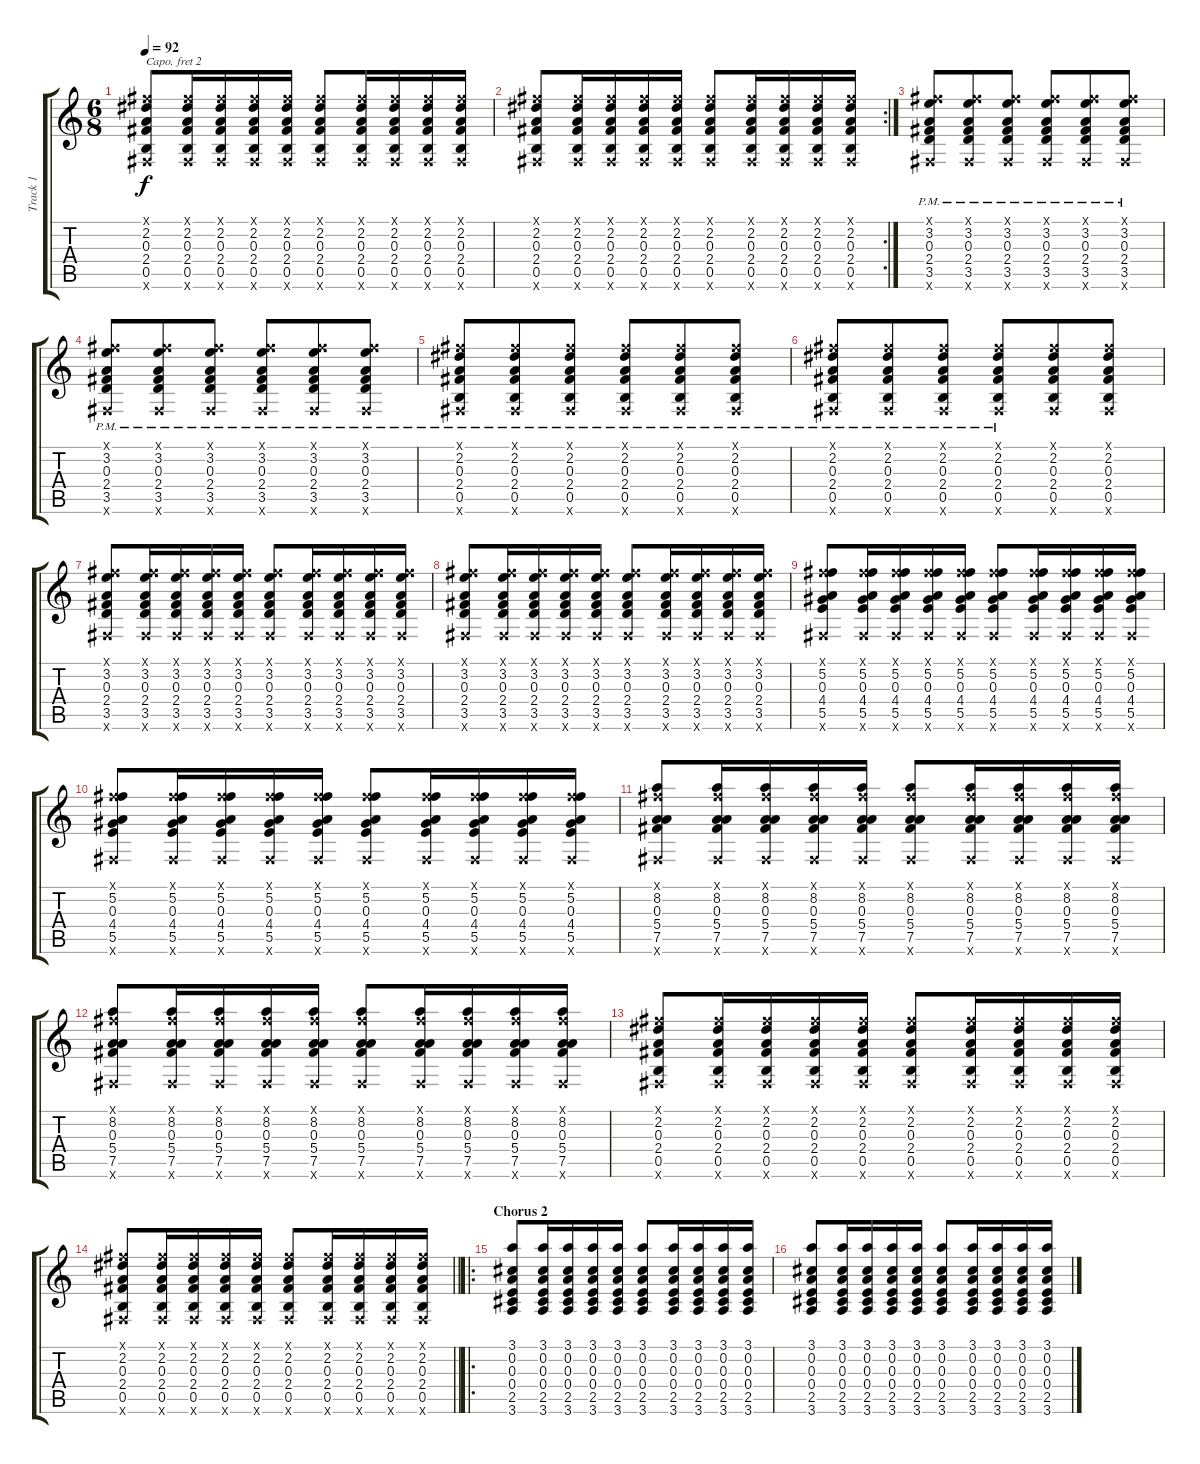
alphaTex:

\track ("Track 1" "Track 1") {instrument acousticguitarnylon}
\staff {score tabs}
\capo 2
\tuning (E4 B3 G3 D3 A2 E2) {hide}
\ts (6 8)
\tempo 92
\clef g2
\ks c
(0.1{x} 2.2 0.3 2.4 0.5 0.6{x}).8{dy f} (0.1{x} 2.2 0.3 2.4 0.5 0.6{x}).16 (0.1{x} 2.2 0.3 2.4 0.5 0.6{x}).16 (0.1{x} 2.2 0.3 2.4 0.5 0.6{x}).16 (0.1{x} 2.2 0.3 2.4 0.5 0.6{x}).16 (0.1{x} 2.2 0.3 2.4 0.5 0.6{x}).8 (0.1{x} 2.2 0.3 2.4 0.5 0.6{x}).16 (0.1{x} 2.2 0.3 2.4 0.5 0.6{x}).16 (0.1{x} 2.2 0.3 2.4 0.5 0.6{x}).16 (0.1{x} 2.2 0.3 2.4 0.5 0.6{x}).16 |
\rc 2
(0.1{x} 2.2 0.3 2.4 0.5 0.6{x}).8 (0.1{x} 2.2 0.3 2.4 0.5 0.6{x}).16 (0.1{x} 2.2 0.3 2.4 0.5 0.6{x}).16 (0.1{x} 2.2 0.3 2.4 0.5 0.6{x}).16 (0.1{x} 2.2 0.3 2.4 0.5 0.6{x}).16 (0.1{x} 2.2 0.3 2.4 0.5 0.6{x}).8 (0.1{x} 2.2 0.3 2.4 0.5 0.6{x}).16 (0.1{x} 2.2 0.3 2.4 0.5 0.6{x}).16 (0.1{x} 2.2 0.3 2.4 0.5 0.6{x}).16 (0.1{x} 2.2 0.3 2.4 0.5 0.6{x}).16 |
(0.1{x} 3.2 0.3 2.4{pm} 3.5 0.6{x}).8 (0.1{x} 3.2 0.3 2.4{pm} 3.5 0.6{x}).8 (0.1{x} 3.2 0.3 2.4{pm} 3.5 0.6{x}).8 (0.1{x} 3.2 0.3 2.4{pm} 3.5 0.6{x}).8 (0.1{x} 3.2 0.3 2.4{pm} 3.5 0.6{x}).8 (0.1{x} 3.2 0.3 2.4{pm} 3.5 0.6{x}).8 |
(0.1{x} 3.2 0.3 2.4{pm} 3.5 0.6{x}).8 (0.1{x} 3.2 0.3 2.4{pm} 3.5 0.6{x}).8 (0.1{x} 3.2 0.3 2.4{pm} 3.5 0.6{x}).8 (0.1{x} 3.2 0.3 2.4{pm} 3.5 0.6{x}).8 (0.1{x} 3.2 0.3 2.4{pm} 3.5 0.6{x}).8 (0.1{x} 3.2 0.3 2.4{pm} 3.5 0.6{x}).8 |
(0.1{x} 2.2 0.3 2.4{pm} 0.5 0.6{x}).8 (0.1{x} 2.2 0.3 2.4{pm} 0.5 0.6{x}).8 (0.1{x} 2.2 0.3 2.4{pm} 0.5 0.6{x}).8 (0.1{x} 2.2 0.3 2.4{pm} 0.5 0.6{x}).8 (0.1{x} 2.2 0.3 2.4{pm} 0.5 0.6{x}).8 (0.1{x} 2.2 0.3 2.4{pm} 0.5 0.6{x}).8 |
(0.1{x} 2.2 0.3 2.4{pm} 0.5 0.6{x}).8 (0.1{x} 2.2 0.3 2.4{pm} 0.5 0.6{x}).8 (0.1{x} 2.2 0.3 2.4{pm} 0.5 0.6{x}).8 (0.1{x} 2.2 0.3 2.4{pm} 0.5 0.6{x}).8 (0.1{x} 2.2 0.3 2.4 0.5 0.6{x}).8 (0.1{x} 2.2 0.3 2.4 0.5 0.6{x}).8 |
(0.1{x} 3.2 0.3 2.4 3.5 0.6{x}).8 (0.1{x} 3.2 0.3 2.4 3.5 0.6{x}).16 (0.1{x} 3.2 0.3 2.4 3.5 0.6{x}).16 (0.1{x} 3.2 0.3 2.4 3.5 0.6{x}).16 (0.1{x} 3.2 0.3 2.4 3.5 0.6{x}).16 (0.1{x} 3.2 0.3 2.4 3.5 0.6{x}).8 (0.1{x} 3.2 0.3 2.4 3.5 0.6{x}).16 (0.1{x} 3.2 0.3 2.4 3.5 0.6{x}).16 (0.1{x} 3.2 0.3 2.4 3.5 0.6{x}).16 (0.1{x} 3.2 0.3 2.4 3.5 0.6{x}).16 |
(0.1{x} 3.2 0.3 2.4 3.5 0.6{x}).8 (0.1{x} 3.2 0.3 2.4 3.5 0.6{x}).16 (0.1{x} 3.2 0.3 2.4 3.5 0.6{x}).16 (0.1{x} 3.2 0.3 2.4 3.5 0.6{x}).16 (0.1{x} 3.2 0.3 2.4 3.5 0.6{x}).16 (0.1{x} 3.2 0.3 2.4 3.5 0.6{x}).8 (0.1{x} 3.2 0.3 2.4 3.5 0.6{x}).16 (0.1{x} 3.2 0.3 2.4 3.5 0.6{x}).16 (0.1{x} 3.2 0.3 2.4 3.5 0.6{x}).16 (0.1{x} 3.2 0.3 2.4 3.5 0.6{x}).16 |
(0.1{x} 5.2 0.3 4.4 5.5 0.6{x}).8 (0.1{x} 5.2 0.3 4.4 5.5 0.6{x}).16 (0.1{x} 5.2 0.3 4.4 5.5 0.6{x}).16 (0.1{x} 5.2 0.3 4.4 5.5 0.6{x}).16 (0.1{x} 5.2 0.3 4.4 5.5 0.6{x}).16 (0.1{x} 5.2 0.3 4.4 5.5 0.6{x}).8 (0.1{x} 5.2 0.3 4.4 5.5 0.6{x}).16 (0.1{x} 5.2 0.3 4.4 5.5 0.6{x}).16 (0.1{x} 5.2 0.3 4.4 5.5 0.6{x}).16 (0.1{x} 5.2 0.3 4.4 5.5 0.6{x}).16 |
(0.1{x} 5.2 0.3 4.4 5.5 0.6{x}).8 (0.1{x} 5.2 0.3 4.4 5.5 0.6{x}).16 (0.1{x} 5.2 0.3 4.4 5.5 0.6{x}).16 (0.1{x} 5.2 0.3 4.4 5.5 0.6{x}).16 (0.1{x} 5.2 0.3 4.4 5.5 0.6{x}).16 (0.1{x} 5.2 0.3 4.4 5.5 0.6{x}).8 (0.1{x} 5.2 0.3 4.4 5.5 0.6{x}).16 (0.1{x} 5.2 0.3 4.4 5.5 0.6{x}).16 (0.1{x} 5.2 0.3 4.4 5.5 0.6{x}).16 (0.1{x} 5.2 0.3 4.4 5.5 0.6{x}).16 |
(0.1{x} 8.2 0.3 5.4 7.5 0.6{x}).8 (0.1{x} 8.2 0.3 5.4 7.5 0.6{x}).16 (0.1{x} 8.2 0.3 5.4 7.5 0.6{x}).16 (0.1{x} 8.2 0.3 5.4 7.5 0.6{x}).16 (0.1{x} 8.2 0.3 5.4 7.5 0.6{x}).16 (0.1{x} 8.2 0.3 5.4 7.5 0.6{x}).8 (0.1{x} 8.2 0.3 5.4 7.5 0.6{x}).16 (0.1{x} 8.2 0.3 5.4 7.5 0.6{x}).16 (0.1{x} 8.2 0.3 5.4 7.5 0.6{x}).16 (0.1{x} 8.2 0.3 5.4 7.5 0.6{x}).16 |
(0.1{x} 8.2 0.3 5.4 7.5 0.6{x}).8 (0.1{x} 8.2 0.3 5.4 7.5 0.6{x}).16 (0.1{x} 8.2 0.3 5.4 7.5 0.6{x}).16 (0.1{x} 8.2 0.3 5.4 7.5 0.6{x}).16 (0.1{x} 8.2 0.3 5.4 7.5 0.6{x}).16 (0.1{x} 8.2 0.3 5.4 7.5 0.6{x}).8 (0.1{x} 8.2 0.3 5.4 7.5 0.6{x}).16 (0.1{x} 8.2 0.3 5.4 7.5 0.6{x}).16 (0.1{x} 8.2 0.3 5.4 7.5 0.6{x}).16 (0.1{x} 8.2 0.3 5.4 7.5 0.6{x}).16 |
(0.1{x} 2.2 0.3 2.4 0.5 0.6{x}).8 (0.1{x} 2.2 0.3 2.4 0.5 0.6{x}).16 (0.1{x} 2.2 0.3 2.4 0.5 0.6{x}).16 (0.1{x} 2.2 0.3 2.4 0.5 0.6{x}).16 (0.1{x} 2.2 0.3 2.4 0.5 0.6{x}).16 (0.1{x} 2.2 0.3 2.4 0.5 0.6{x}).8 (0.1{x} 2.2 0.3 2.4 0.5 0.6{x}).16 (0.1{x} 2.2 0.3 2.4 0.5 0.6{x}).16 (0.1{x} 2.2 0.3 2.4 0.5 0.6{x}).16 (0.1{x} 2.2 0.3 2.4 0.5 0.6{x}).16 |
\barLineRight lightlight
(0.1{x} 2.2 0.3 2.4 0.5 0.6{x}).8 (0.1{x} 2.2 0.3 2.4 0.5 0.6{x}).16 (0.1{x} 2.2 0.3 2.4 0.5 0.6{x}).16 (0.1{x} 2.2 0.3 2.4 0.5 0.6{x}).16 (0.1{x} 2.2 0.3 2.4 0.5 0.6{x}).16 (0.1{x} 2.2 0.3 2.4 0.5 0.6{x}).8 (0.1{x} 2.2 0.3 2.4 0.5 0.6{x}).16 (0.1{x} 2.2 0.3 2.4 0.5 0.6{x}).16 (0.1{x} 2.2 0.3 2.4 0.5 0.6{x}).16 (0.1{x} 2.2 0.3 2.4 0.5 0.6{x}).16 |
\ro
\section ("" "Chorus 2")
(3.1 0.2 0.3 0.4 2.5 3.6).8 (3.1 0.2 0.3 0.4 2.5 3.6).16 (3.1 0.2 0.3 0.4 2.5 3.6).16 (3.1 0.2 0.3 0.4 2.5 3.6).16 (3.1 0.2 0.3 0.4 2.5 3.6).16 (3.1 0.2 0.3 0.4 2.5 3.6).8 (3.1 0.2 0.3 0.4 2.5 3.6).16 (3.1 0.2 0.3 0.4 2.5 3.6).16 (3.1 0.2 0.3 0.4 2.5 3.6).16 (3.1 0.2 0.3 0.4 2.5 3.6).16 |
(3.1 0.2 0.3 0.4 2.5 3.6).8 (3.1 0.2 0.3 0.4 2.5 3.6).16 (3.1 0.2 0.3 0.4 2.5 3.6).16 (3.1 0.2 0.3 0.4 2.5 3.6).16 (3.1 0.2 0.3 0.4 2.5 3.6).16 (3.1 0.2 0.3 0.4 2.5 3.6).8 (3.1 0.2 0.3 0.4 2.5 3.6).16 (3.1 0.2 0.3 0.4 2.5 3.6).16 (3.1 0.2 0.3 0.4 2.5 3.6).16 (3.1 0.2 0.3 0.4 2.5 3.6).16
